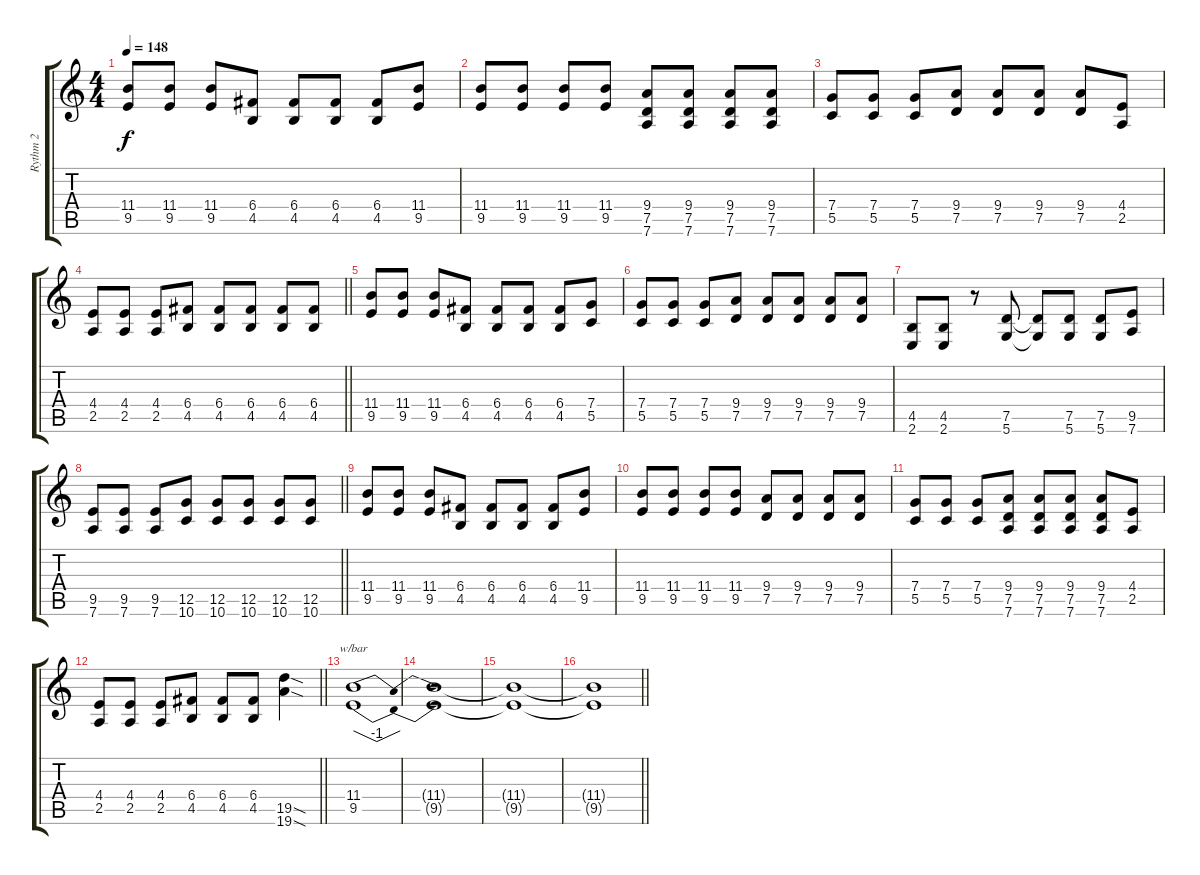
\track ("Rythm 2" "Rythm 2") {instrument distortionguitar}
\staff {score tabs}
\tuning (D4 A3 F3 C3 G2 D2) {hide}
\ts (4 4)
\tempo 148
\clef g2
\ks c
(11.4 9.5).8{dy f} (11.4 9.5).8 (11.4 9.5).8 (6.4 4.5).8 (6.4 4.5).8 (6.4 4.5).8 (6.4 4.5).8 (11.4 9.5).8 |
(11.4 9.5).8 (11.4 9.5).8 (11.4 9.5).8 (11.4 9.5).8 (9.4 7.5 7.6).8 (9.4 7.5 7.6).8 (9.4 7.5 7.6).8 (9.4 7.5 7.6).8 |
(7.4 5.5).8 (7.4 5.5).8 (7.4 5.5).8 (9.4 7.5).8 (9.4 7.5).8 (9.4 7.5).8 (9.4 7.5).8 (4.4 2.5).8 |
\barLineRight lightlight
(4.4 2.5).8 (4.4 2.5).8 (4.4 2.5).8 (6.4 4.5).8 (6.4 4.5).8 (6.4 4.5).8 (6.4 4.5).8 (6.4 4.5).8 |
(11.4 9.5).8 (11.4 9.5).8 (11.4 9.5).8 (6.4 4.5).8 (6.4 4.5).8 (6.4 4.5).8 (6.4 4.5).8 (7.4 5.5).8 |
(7.4 5.5).8 (7.4 5.5).8 (7.4 5.5).8 (9.4 7.5).8 (9.4 7.5).8 (9.4 7.5).8 (9.4 7.5).8 (9.4 7.5).8 |
(4.5 2.6).8 (4.5 2.6).8 r.8 (7.5 5.6).8 (7.5{t} 5.6{t}).8 (7.5 5.6).8 (7.5 5.6).8 (9.5 7.6).8 |
\barLineRight lightlight
(9.5 7.6).8 (9.5 7.6).8 (9.5 7.6).8 (12.5 10.6).8 (12.5 10.6).8 (12.5 10.6).8 (12.5 10.6).8 (12.5 10.6).8 |
(11.4 9.5).8 (11.4 9.5).8 (11.4 9.5).8 (6.4 4.5).8 (6.4 4.5).8 (6.4 4.5).8 (6.4 4.5).8 (11.4 9.5).8 |
(11.4 9.5).8 (11.4 9.5).8 (11.4 9.5).8 (11.4 9.5).8 (9.4 7.5).8 (9.4 7.5).8 (9.4 7.5).8 (9.4 7.5).8 |
(7.4 5.5).8 (7.4 5.5).8 (7.4 5.5).8 (9.4 7.5 7.6).8 (9.4 7.5 7.6).8 (9.4 7.5 7.6).8 (9.4 7.5 7.6).8 (4.4 2.5).8 |
\barLineRight lightlight
(4.4 2.5).8 (4.4 2.5).8 (4.4 2.5).8 (6.4 4.5).8 (6.4 4.5).8 (6.4 4.5).8 (19.5{sod} 19.6{sod}).4 |
(11.4 9.5).1{tbe (dip default 0 0 15 -4 60 0)} |
(11.4{t} 9.5{t}).1 |
(11.4{t} 9.5{t}).1 |
\barLineRight lightlight
(11.4{t} 9.5{t}).1
